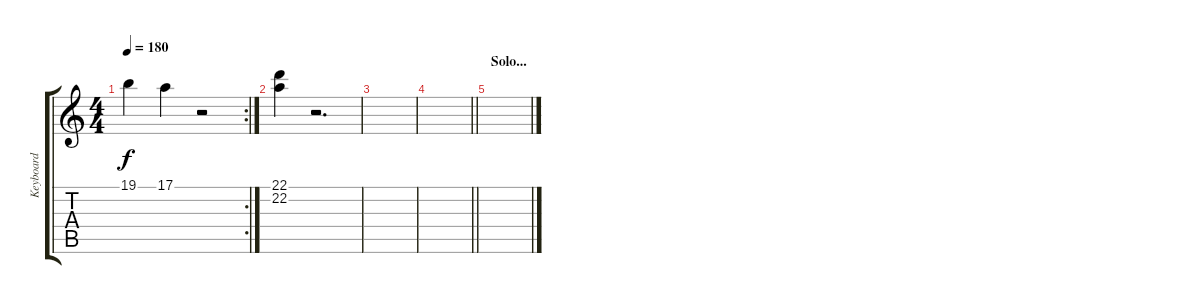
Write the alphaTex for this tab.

\track ("Keyboard" "Keyboard") {instrument rockorgan}
\staff {score tabs}
\tuning (E4 B3 G3 D3 A2 E2) {hide}
\rc 2
\ts (4 4)
\tempo 180
\clef g2
\ks c
19.1{t}.4{dy f} 17.1.4 r.2 |
(22.1 22.2).4 r.2{d} |
|
\barLineRight lightlight
|
\section ("" "Solo...")
